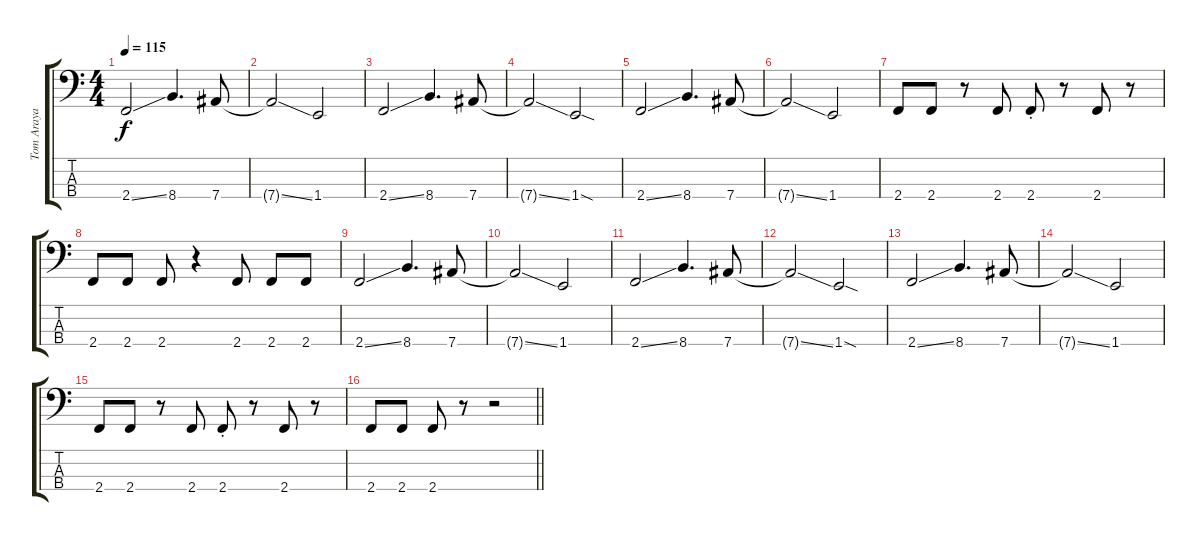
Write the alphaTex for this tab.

\track ("Tom Araya" "Tom Araya") {instrument electricbasspick}
\staff {score tabs}
\tuning (Gb2 Db2 Ab1 Eb1) {hide}
\ts (4 4)
\tempo 115
\clef f4
\ks c
2.4{ss}.2{dy f} 8.4.4{d} 7.4.8 |
7.4{ss t}.2 1.4.2 |
2.4{ss}.2 8.4.4{d} 7.4.8 |
7.4{ss t}.2 1.4{sod}.2 |
2.4{ss}.2 8.4.4{d} 7.4.8 |
7.4{ss t}.2 1.4.2 |
2.4.8 2.4.8 r.8 2.4.8 2.4{st}.8 r.8 2.4.8 r.8 |
2.4.8 2.4.8 2.4.8 r.4 2.4.8 2.4.8 2.4.8 |
2.4{ss}.2 8.4.4{d} 7.4.8 |
7.4{ss t}.2 1.4.2 |
2.4{ss}.2 8.4.4{d} 7.4.8 |
7.4{ss t}.2 1.4{sod}.2 |
2.4{ss}.2 8.4.4{d} 7.4.8 |
7.4{ss t}.2 1.4.2 |
2.4.8 2.4.8 r.8 2.4.8 2.4{st}.8 r.8 2.4.8 r.8 |
\barLineRight lightlight
2.4.8 2.4.8 2.4.8 r.8 r.2
